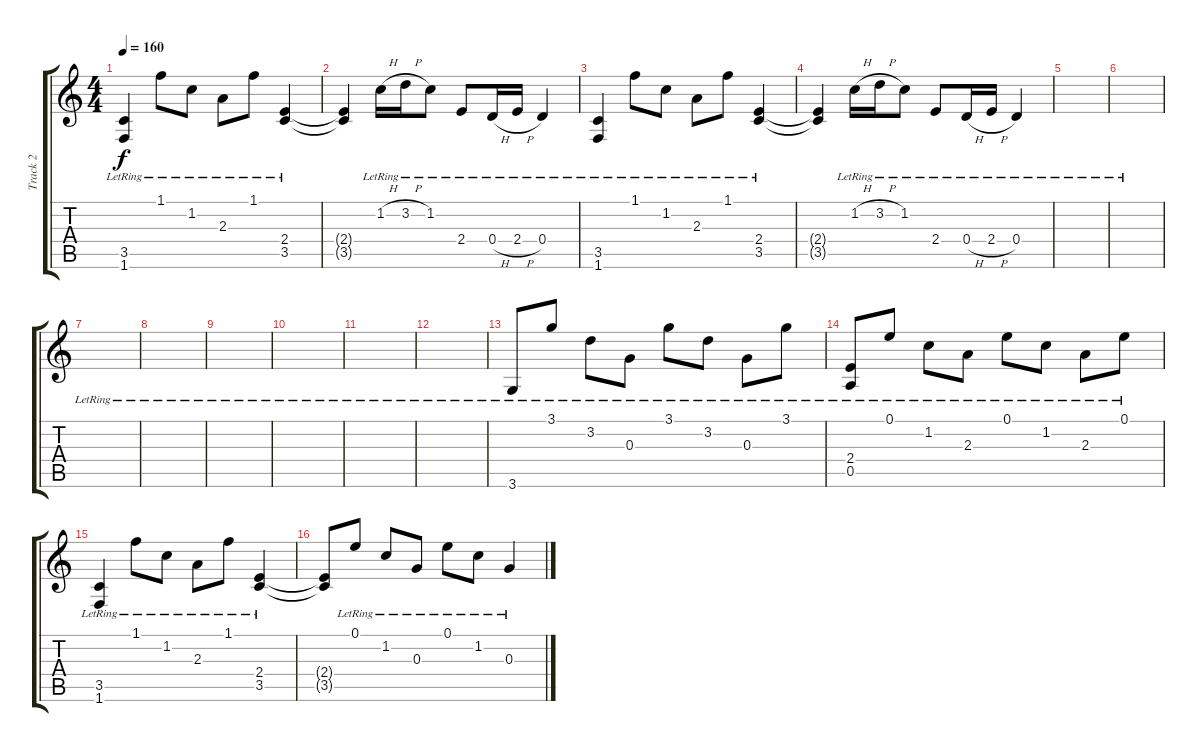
\track ("Track 2" "Track 2") {solo instrument acousticguitarsteel}
\staff {score tabs}
\tuning (E4 B3 G3 D3 A2 E2) {hide}
\ts (4 4)
\tempo 160
\clef g2
\ks c
(3.5{lr} 1.6{lr}).4{dy f} 1.1{lr}.8 1.2{lr}.8 2.3{lr}.8 1.1{lr}.8 (2.4{lr} 3.5{lr}).4 |
(2.4{t} 3.5{t}).4 1.2{h lr}.16 3.2{h lr}.16 1.2{lr}.8 2.4{lr}.8 0.4{h lr}.16 2.4{h lr}.16 0.4{lr}.4 |
(3.5{lr} 1.6{lr}).4 1.1{lr}.8 1.2{lr}.8 2.3{lr}.8 1.1{lr}.8 (2.4{lr} 3.5{lr}).4 |
(2.4{t} 3.5{t}).4 1.2{h lr}.16 3.2{h lr}.16 1.2{lr}.8 2.4{lr}.8 0.4{h lr}.16 2.4{h lr}.16 0.4{lr}.4 |
|
|
|
|
|
|
|
|
3.6{lr}.8 3.1{lr}.8 3.2{lr}.8 0.3{lr}.8 3.1{lr}.8 3.2{lr}.8 0.3{lr}.8 3.1{lr}.8 |
(2.4{lr} 0.5{lr}).8 0.1{lr}.8 1.2{lr}.8 2.3{lr}.8 0.1{lr}.8 1.2{lr}.8 2.3{lr}.8 0.1{lr}.8 |
(3.5{lr} 1.6{lr}).4 1.1{lr}.8 1.2{lr}.8 2.3{lr}.8 1.1{lr}.8 (2.4{lr} 3.5{lr}).4 |
(2.4{t} 3.5{t}).8 0.1{lr}.8 1.2{lr}.8 0.3{lr}.8 0.1{lr}.8 1.2{lr}.8 0.3{lr}.4
